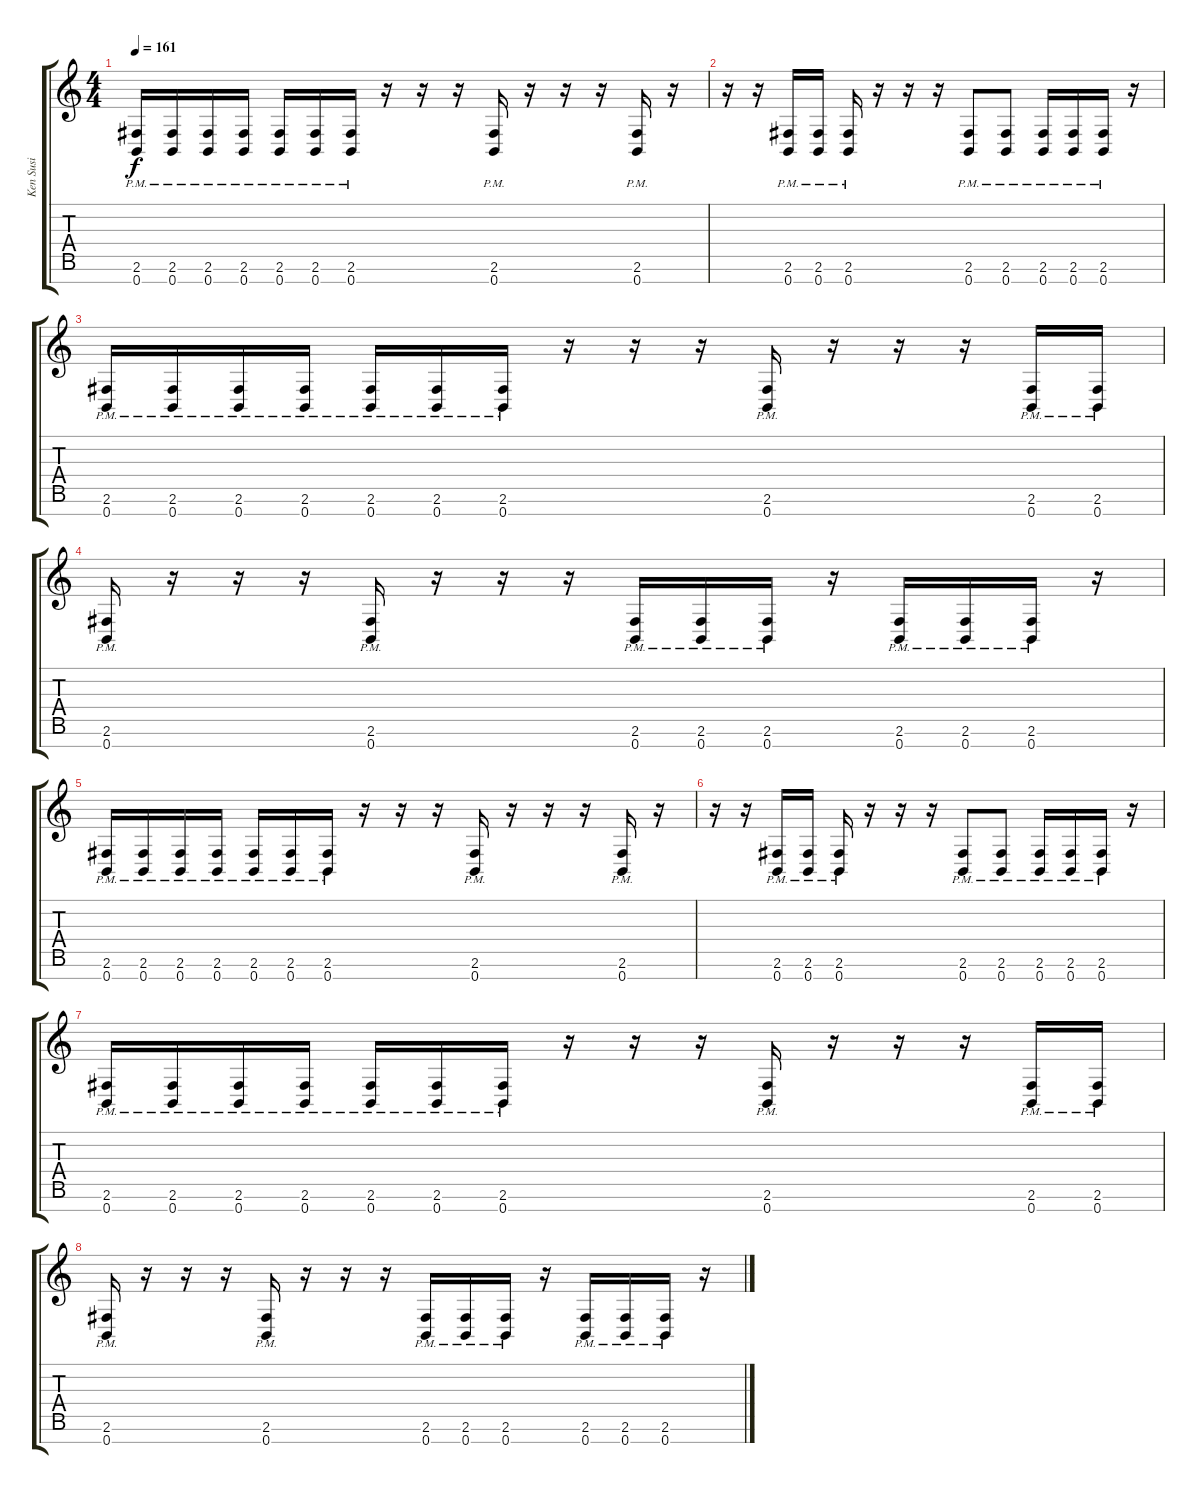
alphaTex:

\track ("Ken Susi" "Ken Susi") {instrument distortionguitar}
\staff {score tabs}
\tuning (E4 B3 G3 D3 A2 E2 B1) {hide}
\ts (4 4)
\tempo 161
\clef g2
\ks c
(2.6{pm} 0.7{pm}).16{dy f} (2.6{pm} 0.7{pm}).16 (2.6{pm} 0.7{pm}).16 (2.6{pm} 0.7{pm}).16 (2.6{pm} 0.7{pm}).16 (2.6{pm} 0.7{pm}).16 (2.6{pm} 0.7{pm}).16 r.16 r.16 r.16 (2.6{pm} 0.7{pm}).16 r.16 r.16 r.16 (2.6{pm} 0.7{pm}).16 r.16 |
r.16 r.16 (2.6{pm} 0.7{pm}).16 (2.6{pm} 0.7{pm}).16 (2.6{pm} 0.7{pm}).16 r.16 r.16 r.16 (2.6{pm} 0.7{pm}).8 (2.6{pm} 0.7{pm}).8 (2.6{pm} 0.7{pm}).16 (2.6{pm} 0.7{pm}).16 (2.6{pm} 0.7{pm}).16 r.16 |
(2.6{pm} 0.7{pm}).16 (2.6{pm} 0.7{pm}).16 (2.6{pm} 0.7{pm}).16 (2.6{pm} 0.7{pm}).16 (2.6{pm} 0.7{pm}).16 (2.6{pm} 0.7{pm}).16 (2.6{pm} 0.7{pm}).16 r.16 r.16 r.16 (2.6{pm} 0.7{pm}).16 r.16 r.16 r.16 (2.6{pm} 0.7{pm}).16 (2.6{pm} 0.7{pm}).16 |
(2.6{pm} 0.7{pm}).16 r.16 r.16 r.16 (2.6{pm} 0.7{pm}).16 r.16 r.16 r.16 (2.6{pm} 0.7{pm}).16 (2.6{pm} 0.7{pm}).16 (2.6{pm} 0.7{pm}).16 r.16 (2.6{pm} 0.7{pm}).16 (2.6{pm} 0.7{pm}).16 (2.6{pm} 0.7{pm}).16 r.16 |
(2.6{pm} 0.7{pm}).16 (2.6{pm} 0.7{pm}).16 (2.6{pm} 0.7{pm}).16 (2.6{pm} 0.7{pm}).16 (2.6{pm} 0.7{pm}).16 (2.6{pm} 0.7{pm}).16 (2.6{pm} 0.7{pm}).16 r.16 r.16 r.16 (2.6{pm} 0.7{pm}).16 r.16 r.16 r.16 (2.6{pm} 0.7{pm}).16 r.16 |
r.16 r.16 (2.6{pm} 0.7{pm}).16 (2.6{pm} 0.7{pm}).16 (2.6{pm} 0.7{pm}).16 r.16 r.16 r.16 (2.6{pm} 0.7{pm}).8 (2.6{pm} 0.7{pm}).8 (2.6{pm} 0.7{pm}).16 (2.6{pm} 0.7{pm}).16 (2.6{pm} 0.7{pm}).16 r.16 |
(2.6{pm} 0.7{pm}).16 (2.6{pm} 0.7{pm}).16 (2.6{pm} 0.7{pm}).16 (2.6{pm} 0.7{pm}).16 (2.6{pm} 0.7{pm}).16 (2.6{pm} 0.7{pm}).16 (2.6{pm} 0.7{pm}).16 r.16 r.16 r.16 (2.6{pm} 0.7{pm}).16 r.16 r.16 r.16 (2.6{pm} 0.7{pm}).16 (2.6{pm} 0.7{pm}).16 |
(2.6{pm} 0.7{pm}).16 r.16 r.16 r.16 (2.6{pm} 0.7{pm}).16 r.16 r.16 r.16 (2.6{pm} 0.7{pm}).16 (2.6{pm} 0.7{pm}).16 (2.6{pm} 0.7{pm}).16 r.16 (2.6{pm} 0.7{pm}).16 (2.6{pm} 0.7{pm}).16 (2.6{pm} 0.7{pm}).16 r.16
